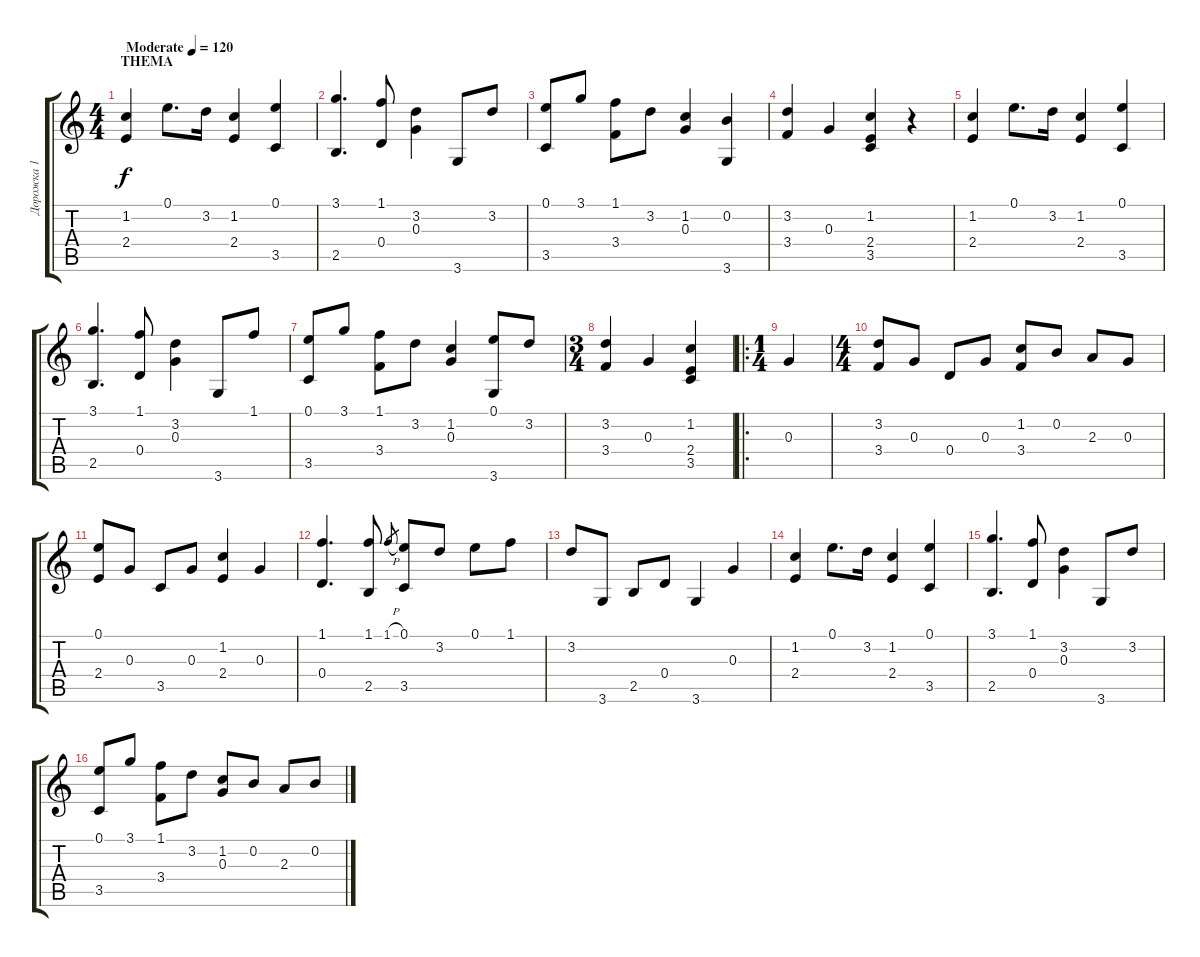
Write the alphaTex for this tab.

\track ("Дорожка 1" "Дорожка 1") {instrument acousticguitarnylon}
\staff {score tabs}
\tuning (E4 B3 G3 D3 A2 E2) {hide}
\ts (4 4)
\section ("" "THEMA")
\tempo (120 "Moderate")
\clef g2
\ks c
(1.2 2.4).4{dy f instrument acousticguitarnylon} 0.1.8{d} 3.2.16 (1.2 2.4).4 (0.1 3.5).4 |
(3.1 2.5).4{d} (1.1 0.4).8 (3.2 0.3).4 3.6.8 3.2.8 |
(0.1 3.5).8 3.1.8 (1.1 3.4).8 3.2.8 (1.2 0.3).4 (0.2 3.6).4 |
(3.2 3.4).4 0.3.4 (1.2 2.4 3.5).4 r.4 |
(1.2 2.4).4 0.1.8{d} 3.2.16 (1.2 2.4).4 (0.1 3.5).4 |
(3.1 2.5).4{d} (1.1 0.4).8 (3.2 0.3).4 3.6.8 1.1.8 |
(0.1 3.5).8 3.1.8 (1.1 3.4).8 3.2.8 (1.2 0.3).4 (0.1 3.6).8 3.2.8 |
\ts (3 4)
(3.2 3.4).4 0.3.4 (1.2 2.4 3.5).4 |
\ro
\ts (1 4)
0.3.4 |
\ts (4 4)
(3.2 3.4).8 0.3.8 0.4.8 0.3.8 (1.2 3.4).8 0.2.8 2.3.8 0.3.8 |
(0.1 2.4).8 0.3.8 3.5.8 0.3.8 (1.2 2.4).4 0.3.4 |
(1.1 0.4).4{d} (1.1 2.5).8 1.1{h}.8{gr} (0.1 3.5).8 3.2.8 0.1.8 1.1.8 |
3.2.8 3.6.8 2.5.8 0.4.8 3.6.4 0.3.4 |
(1.2 2.4).4 0.1.8{d} 3.2.16 (1.2 2.4).4 (0.1 3.5).4 |
(3.1 2.5).4{d} (1.1 0.4).8 (3.2 0.3).4 3.6.8 3.2.8 |
(0.1 3.5).8 3.1.8 (1.1 3.4).8 3.2.8 (1.2 0.3).8 0.2.8 2.3.8 0.2.8
